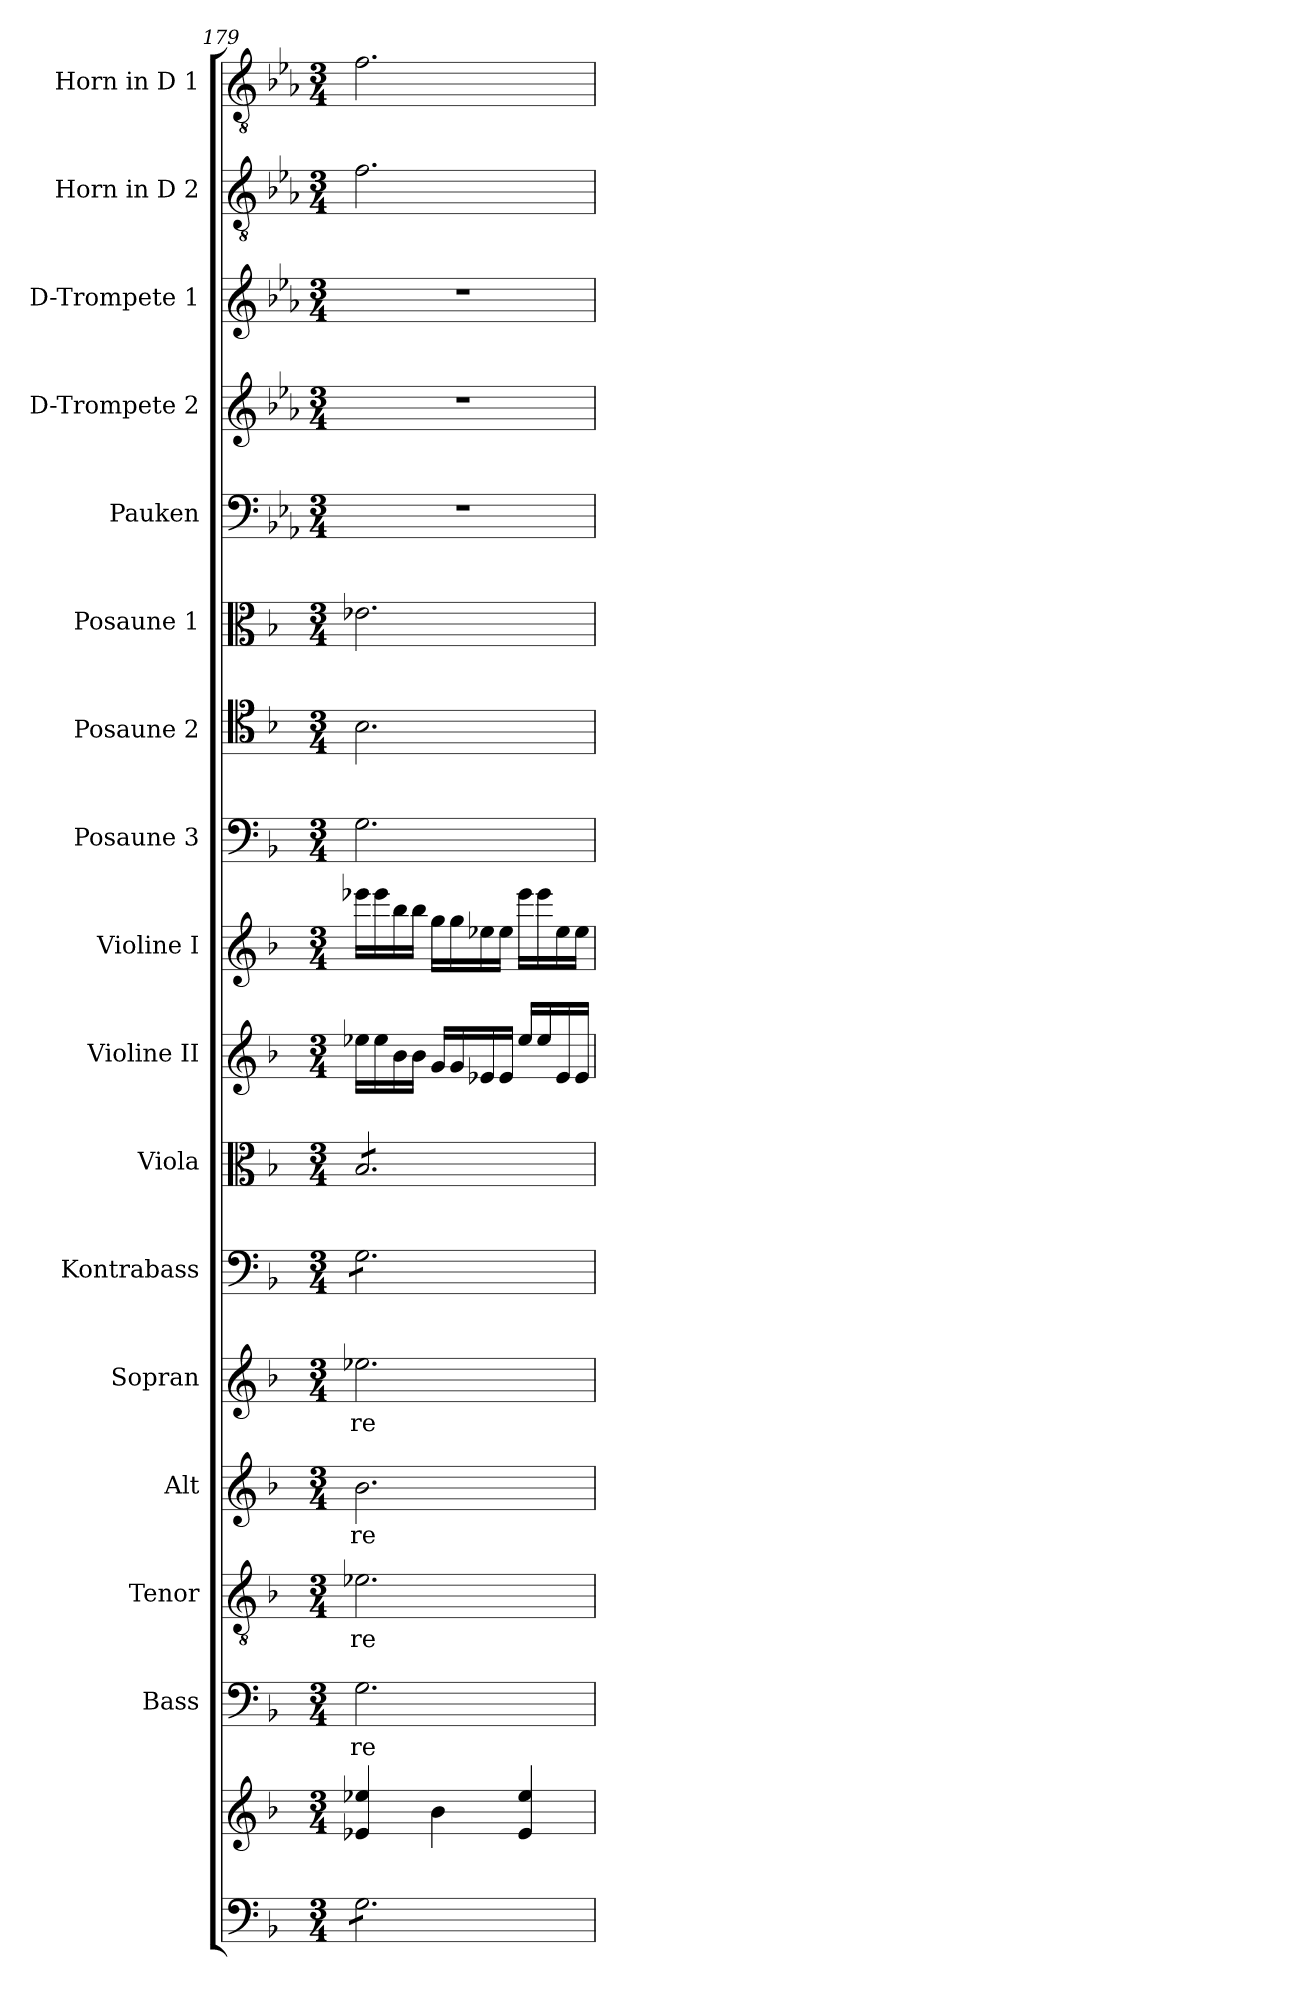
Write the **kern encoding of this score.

**kern	**kern	**kern	**text	**kern	**text	**kern	**text	**kern	**text	**kern	**kern	**kern	**kern	**kern	**kern	**kern	**kern	**kern	**kern	**kern	**kern
*part17	*part17	*part16	*part16	*part15	*part15	*part14	*part14	*part13	*part13	*part12	*part11	*part10	*part9	*part8	*part7	*part6	*part5	*part4	*part3	*part2	*part1
*staff18	*staff17	*staff16	*staff16	*staff15	*staff15	*staff14	*staff14	*staff13	*staff13	*staff12	*staff11	*staff10	*staff9	*staff8	*staff7	*staff6	*staff5	*staff4	*staff3	*staff2	*staff1
*	*	*I"Bass	*	*I"Tenor	*	*I"Alt	*	*I"Sopran	*	*I"Kontrabass	*I"Viola	*I"Violine II	*I"Violine I	*I"Posaune 3	*I"Posaune 2	*I"Posaune 1	*I"Pauken	*I"D-Trompete 2	*I"D-Trompete 1	*I"Horn in D 2	*I"Horn in D 1
*	*	*I'B.	*	*I'T.	*	*I'A.	*	*I'S.	*	*I'Kb.	*I'Vla.	*I'Vl. II	*I'Vl. I	*I'Pos. 3	*I'Pos. 2	*I'Pos. 1	*I'Pk.	*I'D Trp. 2	*I'D Trp. 1	*I'Hrn. 2	*I'Hrn. 1
*clefF4	*clefG2	*clefF4	*	*clefGv2	*	*clefG2	*	*clefG2	*	*clefF4	*clefC3	*clefG2	*clefG2	*clefF4	*clefC4	*clefC3	*clefF4	*clefG2	*clefG2	*clefGv2	*clefGv2
*	*	*	*	*	*	*	*	*	*	*ITrd7c12	*	*	*	*	*	*	*ITrd-1c-2	*ITrd-1c-2	*ITrd-1c-2	*ITrd-1c-2	*ITrd-1c-2
*k[b-]	*k[b-]	*k[b-]	*	*k[b-]	*	*k[b-]	*	*k[b-]	*	*k[b-]	*k[b-]	*k[b-]	*k[b-]	*k[b-]	*k[b-]	*k[b-]	*k[b-]	*k[b-]	*k[b-]	*k[b-]	*k[b-]
*F:	*F:	*F:	*	*F:	*	*F:	*	*F:	*	*F:	*F:	*F:	*F:	*F:	*F:	*F:	*F:	*F:	*F:	*F:	*F:
*M3/4	*M3/4	*M3/4	*	*M3/4	*	*M3/4	*	*M3/4	*	*M3/4	*M3/4	*M3/4	*M3/4	*M3/4	*M3/4	*M3/4	*M3/4	*M3/4	*M3/4	*M3/4	*M3/4
=179	=179	=179	=179	=179	=179	=179	=179	=179	=179	=179	=179	=179	=179	=179	=179	=179	=179	=179	=179	=179	=179
!	!	!	!LO:LY:b	!	!LO:LY:b	!	!LO:LY:b	!	!LO:LY:b	!	!	!	!	!	!	!	!	!	!	!	!
*tremolo	*	*	*	*	*	*	*	*	*	*	*	*	*	*	*	*	*	*	*	*	*
*	*	*	*	*	*	*	*	*	*	*tremolo	*	*	*	*	*	*	*	*	*	*	*
*	*	*	*	*	*	*	*	*	*	*	*tremolo	*	*	*	*	*	*	*	*	*	*
8G\L	4e-X/ 4ee-X/	2.G\	re-	2.e-X\	re-	2.b-\	re-	2.ee-X\	re-	8GG\L	8B-/L	16ee-X\LL	16eee-X\LL	2.G\	2.B-\	2.e-X\	2.r	2.r	2.r	2.g\	2.g\
.	.	.	.	.	.	.	.	.	.	.	.	16ee-\	16eee-\	.	.	.	.	.	.	.	.
8G\	.	.	.	.	.	.	.	.	.	8GG\	8B-/	16b-\	16bb-\	.	.	.	.	.	.	.	.
.	.	.	.	.	.	.	.	.	.	.	.	16b-\JJ	16bb-\JJ	.	.	.	.	.	.	.	.
8G\	4b-\	.	.	.	.	.	.	.	.	8GG\	8B-/	16g/LL	16gg\LL	.	.	.	.	.	.	.	.
.	.	.	.	.	.	.	.	.	.	.	.	16g/	16gg\	.	.	.	.	.	.	.	.
8G\	.	.	.	.	.	.	.	.	.	8GG\	8B-/	16e-X/	16ee-X\	.	.	.	.	.	.	.	.
.	.	.	.	.	.	.	.	.	.	.	.	16e-/JJ	16ee-\JJ	.	.	.	.	.	.	.	.
8G\	4e-/ 4ee-/	.	.	.	.	.	.	.	.	8GG\	8B-/	16ee-/LL	16eee-\LL	.	.	.	.	.	.	.	.
.	.	.	.	.	.	.	.	.	.	.	.	16ee-/	16eee-\	.	.	.	.	.	.	.	.
8G\J	.	.	.	.	.	.	.	.	.	8GG\J	8B-/J	16e-/	16ee-\	.	.	.	.	.	.	.	.
*	*	*	*	*	*	*	*	*	*	*	*Xtremolo	*	*	*	*	*	*	*	*	*	*
*	*	*	*	*	*	*	*	*	*	*Xtremolo	*	*	*	*	*	*	*	*	*	*	*
*Xtremolo	*	*	*	*	*	*	*	*	*	*	*	*	*	*	*	*	*	*	*	*	*
.	.	.	.	.	.	.	.	.	.	.	.	16e-/JJ	16ee-\JJ	.	.	.	.	.	.	.	.
=	=	=	=	=	=	=	=	=	=	=	=	=	=	=	=	=	=	=	=	=	=
*-	*-	*-	*-	*-	*-	*-	*-	*-	*-	*-	*-	*-	*-	*-	*-	*-	*-	*-	*-	*-	*-
